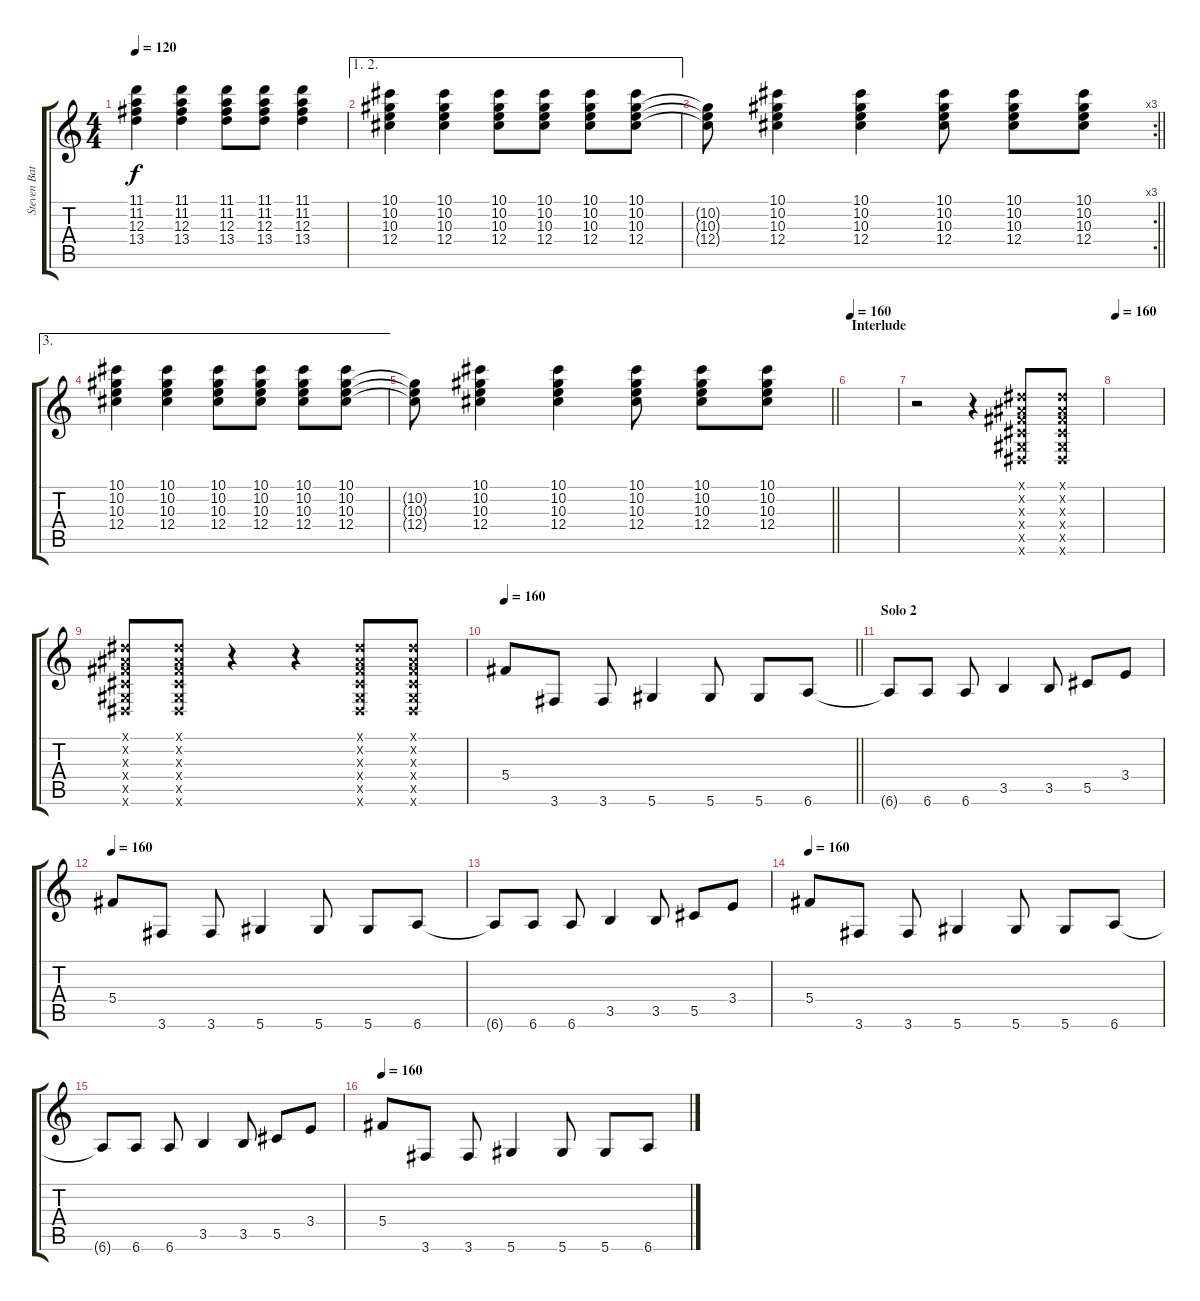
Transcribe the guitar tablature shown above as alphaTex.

\track ("Steven Battelle" "Steven Bat") {instrument distortionguitar}
\staff {score tabs}
\tuning (Eb4 Bb3 Gb3 Db3 Ab2 Eb2) {hide}
\ts (4 4)
\tempo 120
\clef g2
\ks c
(11.1 11.2 12.3 13.4).4{dy f} (11.1 11.2 12.3 13.4).4 (11.1 11.2 12.3 13.4).8 (11.1 11.2 12.3 13.4).8 (11.1 11.2 12.3 13.4).4 |
\ae (1 2)
(10.1 10.2 10.3 12.4).4 (10.1 10.2 10.3 12.4).4 (10.1 10.2 10.3 12.4).8 (10.1 10.2 10.3 12.4).8 (10.1 10.2 10.3 12.4).8 (10.1 10.2 10.3 12.4).8 |
\rc 3
\barLineRight lightlight
(10.2{t} 10.3{t} 12.4{t}).8 (10.1 10.2 10.3 12.4).4 (10.1 10.2 10.3 12.4).4 (10.1 10.2 10.3 12.4).8 (10.1 10.2 10.3 12.4).8 (10.1 10.2 10.3 12.4).8 |
\ae 3
(10.1 10.2 10.3 12.4).4 (10.1 10.2 10.3 12.4).4 (10.1 10.2 10.3 12.4).8 (10.1 10.2 10.3 12.4).8 (10.1 10.2 10.3 12.4).8 (10.1 10.2 10.3 12.4).8 |
\barLineRight lightlight
(10.2{t} 10.3{t} 12.4{t}).8 (10.1 10.2 10.3 12.4).4 (10.1 10.2 10.3 12.4).4 (10.1 10.2 10.3 12.4).8 (10.1 10.2 10.3 12.4).8 (10.1 10.2 10.3 12.4).8 |
\section ("" "Interlude")
\tempo 160
|
r.2 r.4 (0.1{x} 0.2{x} 0.3{x} 0.4{x} 0.5{x} 0.6{x}).8 (0.1{x} 0.2{x} 0.3{x} 0.4{x} 0.5{x} 0.6{x}).8 |
\tempo 160
|
(0.1{x} 0.2{x} 0.3{x} 0.4{x} 0.5{x} 0.6{x}).8 (0.1{x} 0.2{x} 0.3{x} 0.4{x} 0.5{x} 0.6{x}).8 r.4 r.4 (0.1{x} 0.2{x} 0.3{x} 0.4{x} 0.5{x} 0.6{x}).8 (0.1{x} 0.2{x} 0.3{x} 0.4{x} 0.5{x} 0.6{x}).8 |
\tempo 160
\barLineRight lightlight
5.4.8 3.6.8 3.6.8 5.6.4 5.6.8 5.6.8 6.6.8 |
\section ("" "Solo 2")
6.6{t}.8 6.6.8 6.6.8 3.5.4 3.5.8 5.5.8 3.4.8 |
\tempo 160
5.4.8 3.6.8 3.6.8 5.6.4 5.6.8 5.6.8 6.6.8 |
6.6{t}.8 6.6.8 6.6.8 3.5.4 3.5.8 5.5.8 3.4.8 |
\tempo 160
5.4.8 3.6.8 3.6.8 5.6.4 5.6.8 5.6.8 6.6.8 |
6.6{t}.8 6.6.8 6.6.8 3.5.4 3.5.8 5.5.8 3.4.8 |
\tempo 160
5.4.8 3.6.8 3.6.8 5.6.4 5.6.8 5.6.8 6.6.8
